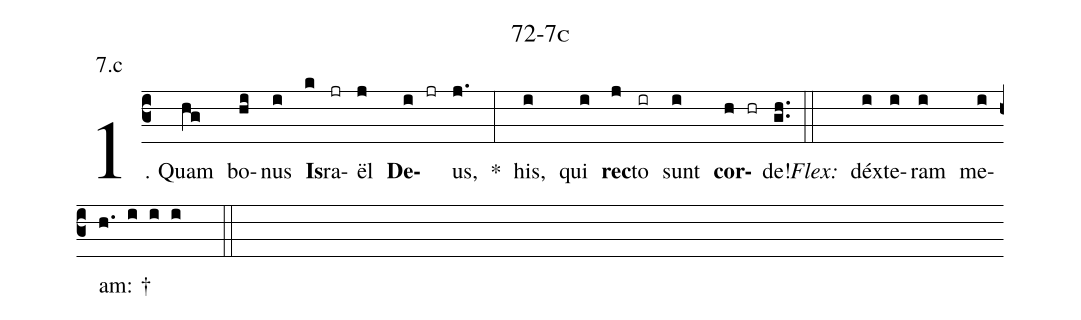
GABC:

name: 72-7c;
annotation: 7.c;
%%
(c3)1. Quam(hg) bo(hi)nus(i) <b>Is</b>(k)ra(jr)ël(j) <b>De</b>(i jr)us,(j.) *(:) his,(i) qui(i) <b>rec</b>(j)to(ir) sunt(i) <b>cor</b>(h hr)de!(gh..) (::)
<i>Flex:</i>()  déx(i)te(i)ram(i) me(i)am: †(h. i i i  ::)
